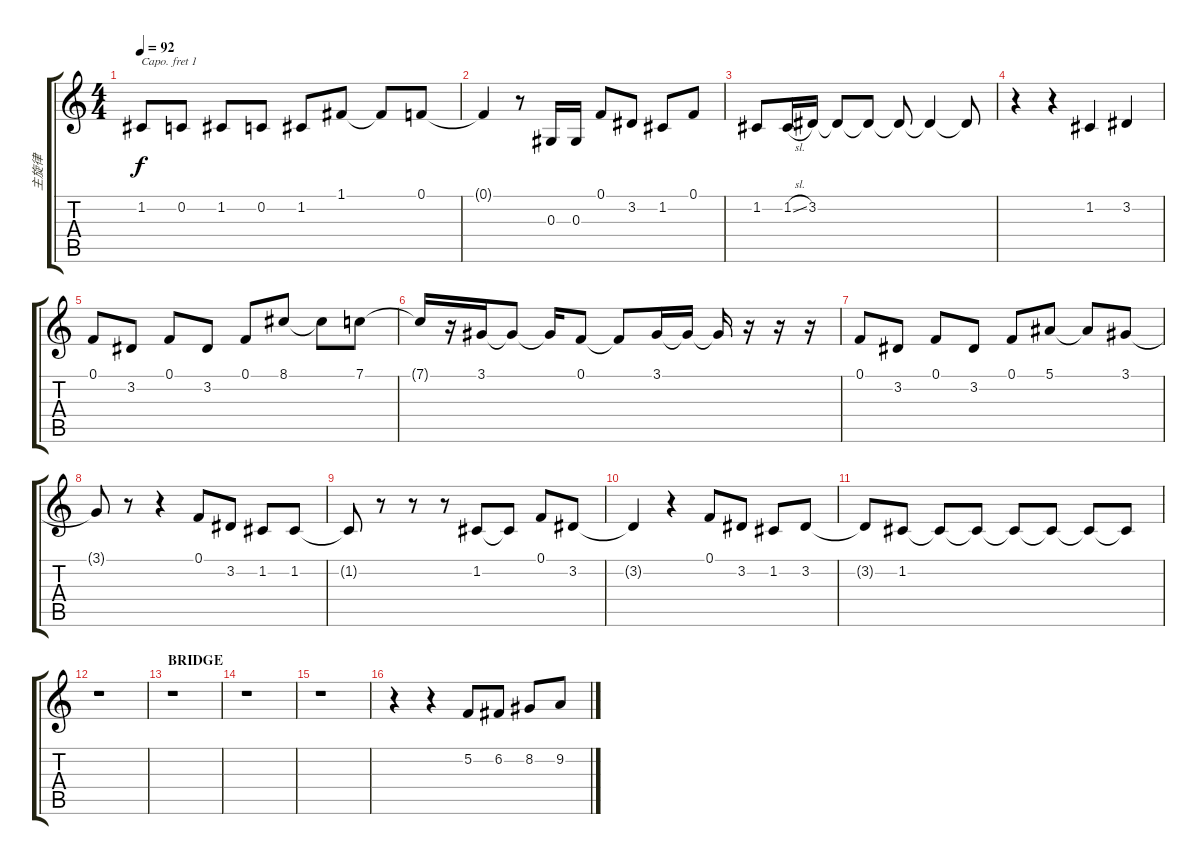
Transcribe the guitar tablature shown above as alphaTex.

\track ("主旋律" "主旋律") {instrument synthvoice}
\staff {score tabs}
\capo 1
\tuning (E4 B3 G3 D3 A2 E2) {hide}
\ts (4 4)
\tempo 92
\clef g2
\ks c
1.2.8{dy f} 0.2.8 1.2.8 0.2.8 1.2.8 1.1.8 1.1{t}.8 0.1.8 |
0.1{t}.4 r.8 0.3.16 0.3.16 0.1.8 3.2.8 1.2.8 0.1.8 |
1.2.8 1.2{sl}.16 3.2.16 3.2{t}.8 3.2{t}.8 3.2{t}.8 3.2{t}.4 3.2{t}.8 |
r.4 r.4 1.2.4 3.2.4 |
0.1.8 3.2.8 0.1.8 3.2.8 0.1.8 8.1.8 8.1{t}.8 7.1.8 |
7.1{t}.16 r.16 3.1.16 3.1{t}.8 3.1{t}.16 0.1.8 0.1{t}.8 3.1.16 3.1{t}.16 3.1{t}.16 r.16 r.16 r.16 |
0.1.8 3.2.8 0.1.8 3.2.8 0.1.8 5.1.8 5.1{t}.8 3.1.8 |
3.1{t}.8 r.8 r.4 0.1.8 3.2.8 1.2.8 1.2.8 |
1.2{t}.8 r.8 r.8 r.8 1.2.8 1.2{t}.8 0.1.8 3.2.8 |
3.2{t}.4 r.4 0.1.8 3.2.8 1.2.8 3.2.8 |
3.2{t}.8 1.2.8 1.2{t}.8 1.2{t}.8 1.2{t}.8 1.2{t}.8 1.2{t}.8 1.2{t}.8 |
r.1 |
\section ("" "BRIDGE")
r.1 |
r.1 |
r.1 |
r.4 r.4 5.2.8{balance 16} 6.2.8 8.2.8 9.2.8
